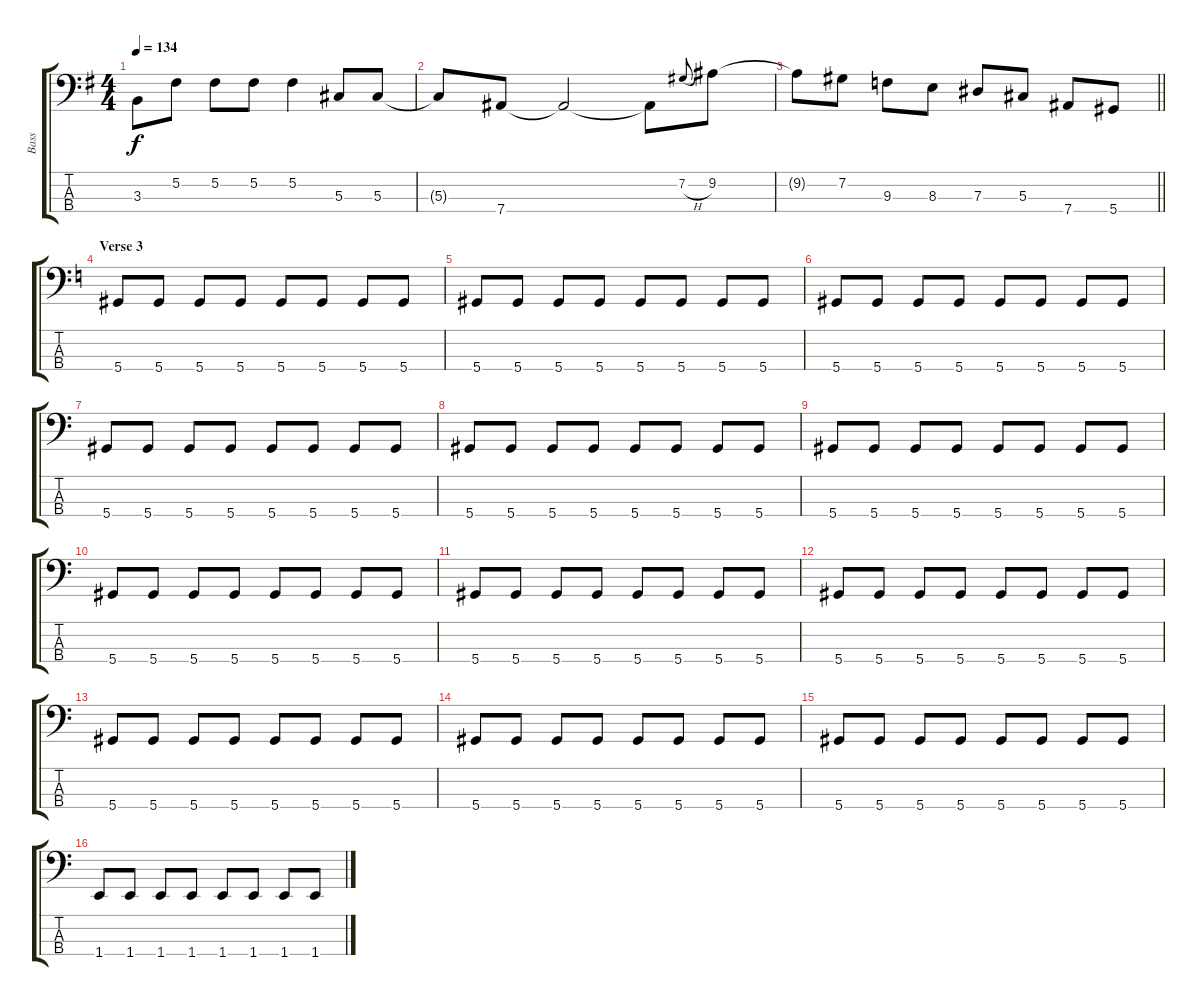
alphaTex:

\track ("Bass" "Bass") {instrument electricbassfinger}
\staff {score tabs}
\tuning (Gb2 Db2 Ab1 Eb1) {hide}
\ts (4 4)
\tempo 134
\clef f4
\ks g
3.3{t}.8{dy f} 5.2.8 5.2.8 5.2.8 5.2.4 5.3.8 5.3.8 |
5.3{t}.8 7.4.8 7.4{t}.2 7.4{t}.8 7.2{h}.8{gr onbeat} 9.2.8 |
\barLineRight lightlight
9.2{t}.8 7.2.8 9.3.8 8.3.8 7.3.8 5.3.8 7.4.8 5.4.8 |
\section ("" "Verse 3")
\ks c
5.4.8 5.4.8 5.4.8 5.4.8 5.4.8 5.4.8 5.4.8 5.4.8 |
5.4.8 5.4.8 5.4.8 5.4.8 5.4.8 5.4.8 5.4.8 5.4.8 |
5.4.8 5.4.8 5.4.8 5.4.8 5.4.8 5.4.8 5.4.8 5.4.8 |
5.4.8 5.4.8 5.4.8 5.4.8 5.4.8 5.4.8 5.4.8 5.4.8 |
5.4.8 5.4.8 5.4.8 5.4.8 5.4.8 5.4.8 5.4.8 5.4.8 |
5.4.8 5.4.8 5.4.8 5.4.8 5.4.8 5.4.8 5.4.8 5.4.8 |
5.4.8 5.4.8 5.4.8 5.4.8 5.4.8 5.4.8 5.4.8 5.4.8 |
5.4.8 5.4.8 5.4.8 5.4.8 5.4.8 5.4.8 5.4.8 5.4.8 |
5.4.8 5.4.8 5.4.8 5.4.8 5.4.8 5.4.8 5.4.8 5.4.8 |
5.4.8 5.4.8 5.4.8 5.4.8 5.4.8 5.4.8 5.4.8 5.4.8 |
5.4.8 5.4.8 5.4.8 5.4.8 5.4.8 5.4.8 5.4.8 5.4.8 |
5.4.8 5.4.8 5.4.8 5.4.8 5.4.8 5.4.8 5.4.8 5.4.8 |
\ks aminor
1.4.8 1.4.8 1.4.8 1.4.8 1.4.8 1.4.8 1.4.8 1.4.8
